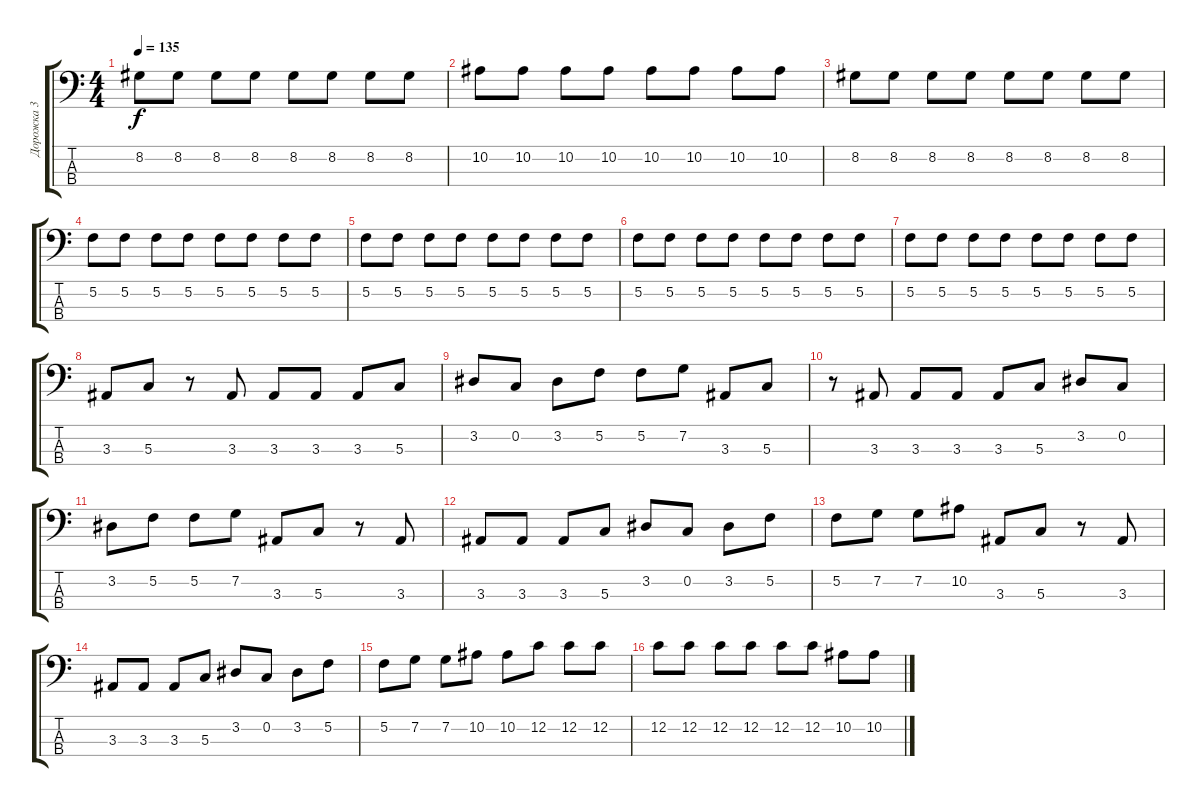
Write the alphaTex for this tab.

\track ("Дорожка 3" "Дорожка 3") {instrument electricbassfinger}
\staff {score tabs}
\tuning (F2 C2 G1 C1) {hide}
\ts (4 4)
\tempo 135
\clef f4
\ks c
8.2.8{dy f} 8.2.8 8.2.8 8.2.8 8.2.8 8.2.8 8.2.8 8.2.8 |
10.2.8 10.2.8 10.2.8 10.2.8 10.2.8 10.2.8 10.2.8 10.2.8 |
8.2.8 8.2.8 8.2.8 8.2.8 8.2.8 8.2.8 8.2.8 8.2.8 |
5.2.8 5.2.8 5.2.8 5.2.8 5.2.8 5.2.8 5.2.8 5.2.8 |
5.2.8 5.2.8 5.2.8 5.2.8 5.2.8 5.2.8 5.2.8 5.2.8 |
5.2.8 5.2.8 5.2.8 5.2.8 5.2.8 5.2.8 5.2.8 5.2.8 |
5.2.8 5.2.8 5.2.8 5.2.8 5.2.8 5.2.8 5.2.8 5.2.8 |
3.3.8 5.3.8 r.8 3.3.8 3.3.8 3.3.8 3.3.8 5.3.8 |
3.2.8 0.2.8 3.2.8 5.2.8 5.2.8 7.2.8 3.3.8 5.3.8 |
r.8 3.3.8 3.3.8 3.3.8 3.3.8 5.3.8 3.2.8 0.2.8 |
3.2.8 5.2.8 5.2.8 7.2.8 3.3.8 5.3.8 r.8 3.3.8 |
3.3.8 3.3.8 3.3.8 5.3.8 3.2.8 0.2.8 3.2.8 5.2.8 |
5.2.8 7.2.8 7.2.8 10.2.8 3.3.8 5.3.8 r.8 3.3.8 |
3.3.8 3.3.8 3.3.8 5.3.8 3.2.8 0.2.8 3.2.8 5.2.8 |
5.2.8 7.2.8 7.2.8 10.2.8 10.2.8 12.2.8 12.2.8 12.2.8 |
12.2.8 12.2.8 12.2.8 12.2.8 12.2.8 12.2.8 10.2.8 10.2.8
